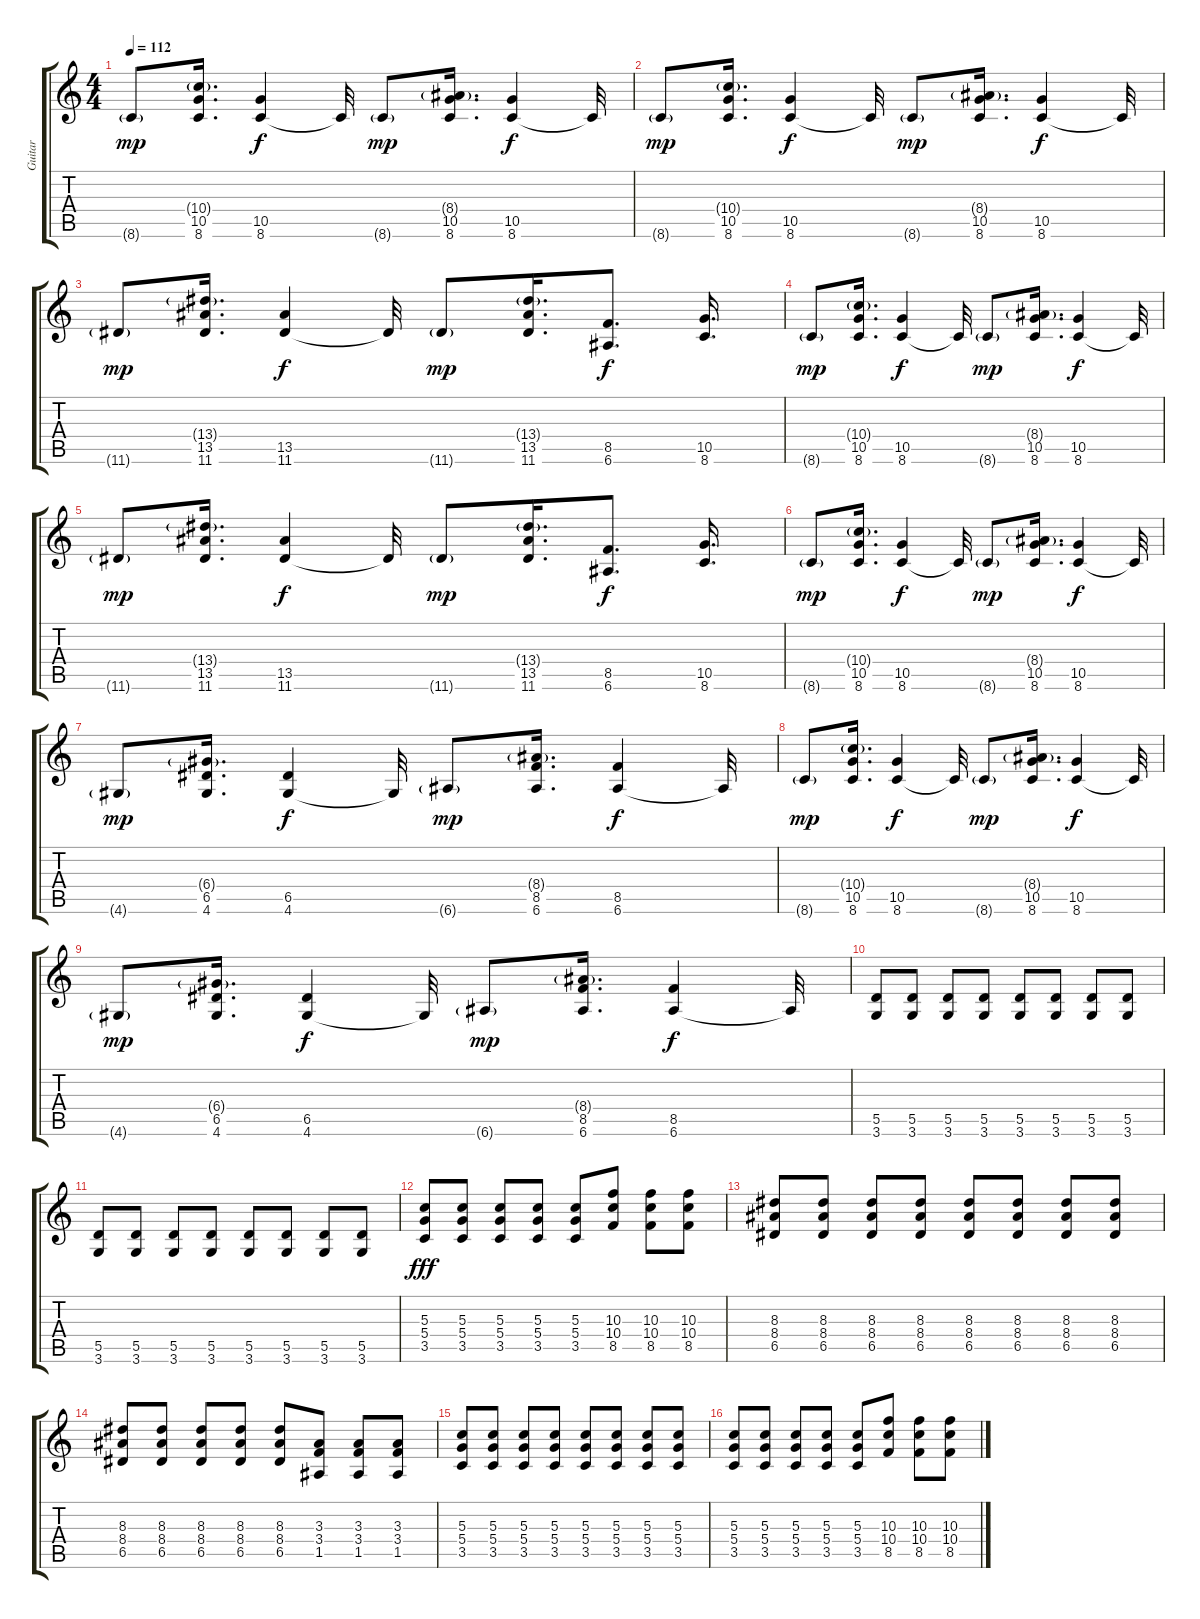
\track ("Guitar" "Guitar") {instrument acousticguitarnylon}
\staff {score tabs}
\tuning (E4 B3 G3 D3 A2 E2) {hide}
\ts (4 4)
\tempo 112
\clef g2
\ks c
8.6{g}.8{dy mp} (10.4{g} 10.5 8.6).16{d} (10.5 8.6).4{dy f} 8.6{t}.32 8.6{g}.8{dy mp} (8.4{g} 10.5 8.6).16{d} (10.5 8.6).4{dy f} 8.6{t}.32 |
8.6{g}.8{dy mp} (10.4{g} 10.5 8.6).16{d} (10.5 8.6).4{dy f} 8.6{t}.32 8.6{g}.8{dy mp} (8.4{g} 10.5 8.6).16{d} (10.5 8.6).4{dy f} 8.6{t}.32 |
11.6{g}.8{dy mp} (13.4{g} 13.5 11.6).16{d} (13.5 11.6).4{dy f} 11.6{t}.32 11.6{g}.8{dy mp} (13.4{g} 13.5 11.6).16{d} (8.5 6.6).8{d dy f} (10.5 8.6).16{d} |
8.6{g}.8{dy mp} (10.4{g} 10.5 8.6).16{d} (10.5 8.6).4{dy f} 8.6{t}.32 8.6{g}.8{dy mp} (8.4{g} 10.5 8.6).16{d} (10.5 8.6).4{dy f} 8.6{t}.32 |
11.6{g}.8{dy mp} (13.4{g} 13.5 11.6).16{d} (13.5 11.6).4{dy f} 11.6{t}.32 11.6{g}.8{dy mp} (13.4{g} 13.5 11.6).16{d} (8.5 6.6).8{d dy f} (10.5 8.6).16{d} |
8.6{g}.8{dy mp} (10.4{g} 10.5 8.6).16{d} (10.5 8.6).4{dy f} 8.6{t}.32 8.6{g}.8{dy mp} (8.4{g} 10.5 8.6).16{d} (10.5 8.6).4{dy f} 8.6{t}.32 |
4.6{g}.8{dy mp} (6.4{g} 6.5 4.6).16{d} (6.5 4.6).4{dy f} 4.6{t}.32 6.6{g}.8{dy mp} (8.4{g} 8.5 6.6).16{d} (8.5 6.6).4{dy f} 6.6{t}.32 |
8.6{g}.8{dy mp} (10.4{g} 10.5 8.6).16{d} (10.5 8.6).4{dy f} 8.6{t}.32 8.6{g}.8{dy mp} (8.4{g} 10.5 8.6).16{d} (10.5 8.6).4{dy f} 8.6{t}.32 |
4.6{g}.8{dy mp} (6.4{g} 6.5 4.6).16{d} (6.5 4.6).4{dy f} 4.6{t}.32 6.6{g}.8{dy mp} (8.4{g} 8.5 6.6).16{d} (8.5 6.6).4{dy f} 6.6{t}.32 |
(5.5 3.6).8 (5.5 3.6).8 (5.5 3.6).8 (5.5 3.6).8 (5.5 3.6).8 (5.5 3.6).8 (5.5 3.6).8 (5.5 3.6).8 |
(5.5 3.6).8 (5.5 3.6).8 (5.5 3.6).8 (5.5 3.6).8 (5.5 3.6).8 (5.5 3.6).8 (5.5 3.6).8 (5.5 3.6).8 |
(5.3 5.4 3.5).8{dy fff volume 11} (5.3 5.4 3.5).8 (5.3 5.4 3.5).8 (5.3 5.4 3.5).8 (5.3 5.4 3.5).8 (10.3 10.4 8.5).8 (10.3 10.4 8.5).8 (10.3 10.4 8.5).8 |
(8.3 8.4 6.5).8 (8.3 8.4 6.5).8 (8.3 8.4 6.5).8 (8.3 8.4 6.5).8 (8.3 8.4 6.5).8 (8.3 8.4 6.5).8 (8.3 8.4 6.5).8 (8.3 8.4 6.5).8 |
(8.3 8.4 6.5).8 (8.3 8.4 6.5).8 (8.3 8.4 6.5).8 (8.3 8.4 6.5).8 (8.3 8.4 6.5).8 (3.3 3.4 1.5).8 (3.3 3.4 1.5).8 (3.3 3.4 1.5).8 |
(5.3 5.4 3.5).8 (5.3 5.4 3.5).8 (5.3 5.4 3.5).8 (5.3 5.4 3.5).8 (5.3 5.4 3.5).8 (5.3 5.4 3.5).8 (5.3 5.4 3.5).8 (5.3 5.4 3.5).8 |
(5.3 5.4 3.5).8 (5.3 5.4 3.5).8 (5.3 5.4 3.5).8 (5.3 5.4 3.5).8 (5.3 5.4 3.5).8 (10.3 10.4 8.5).8 (10.3 10.4 8.5).8 (10.3 10.4 8.5).8
